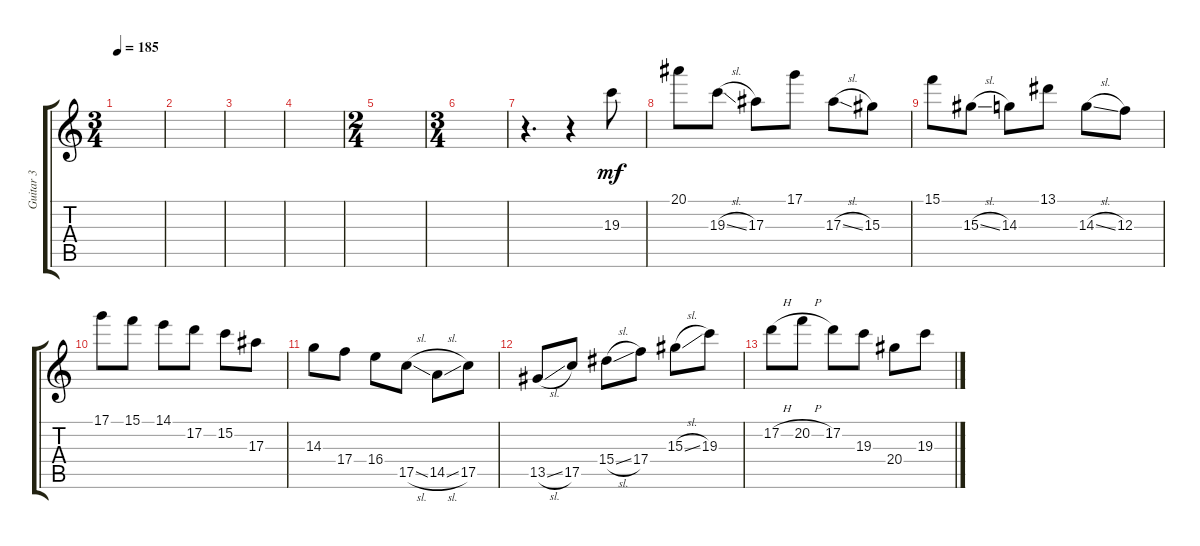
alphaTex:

\track ("Guitar 3" "Guitar 3") {instrument overdrivenguitar}
\staff {score tabs}
\tuning (D4 A3 F3 C3 G2 C2) {hide}
\ts (3 4)
\tempo 185
\clef g2
\ks c
|
|
|
|
\ts (2 4)
|
\ts (3 4)
|
r.4{d} r.4 19.3.8{dy mf} |
20.1.8 19.3{sl}.8 17.3.8 17.1.8 17.3{sl}.8 15.3.8 |
15.1.8 15.3{sl}.8 14.3.8 13.1.8 14.3{sl}.8 12.3.8 |
17.1.8 15.1.8 14.1.8 17.2.8 15.2.8 17.3.8 |
14.3.8 17.4.8 16.4.8 17.5{sl}.8 14.5{sl}.8 17.5.8 |
13.5{sl}.8 17.5.8 15.4{sl}.8 17.4.8 15.3{sl}.8 19.3.8 |
17.2{h}.8 20.2{h}.8 17.2.8 19.3.8 20.4.8 19.3.8
